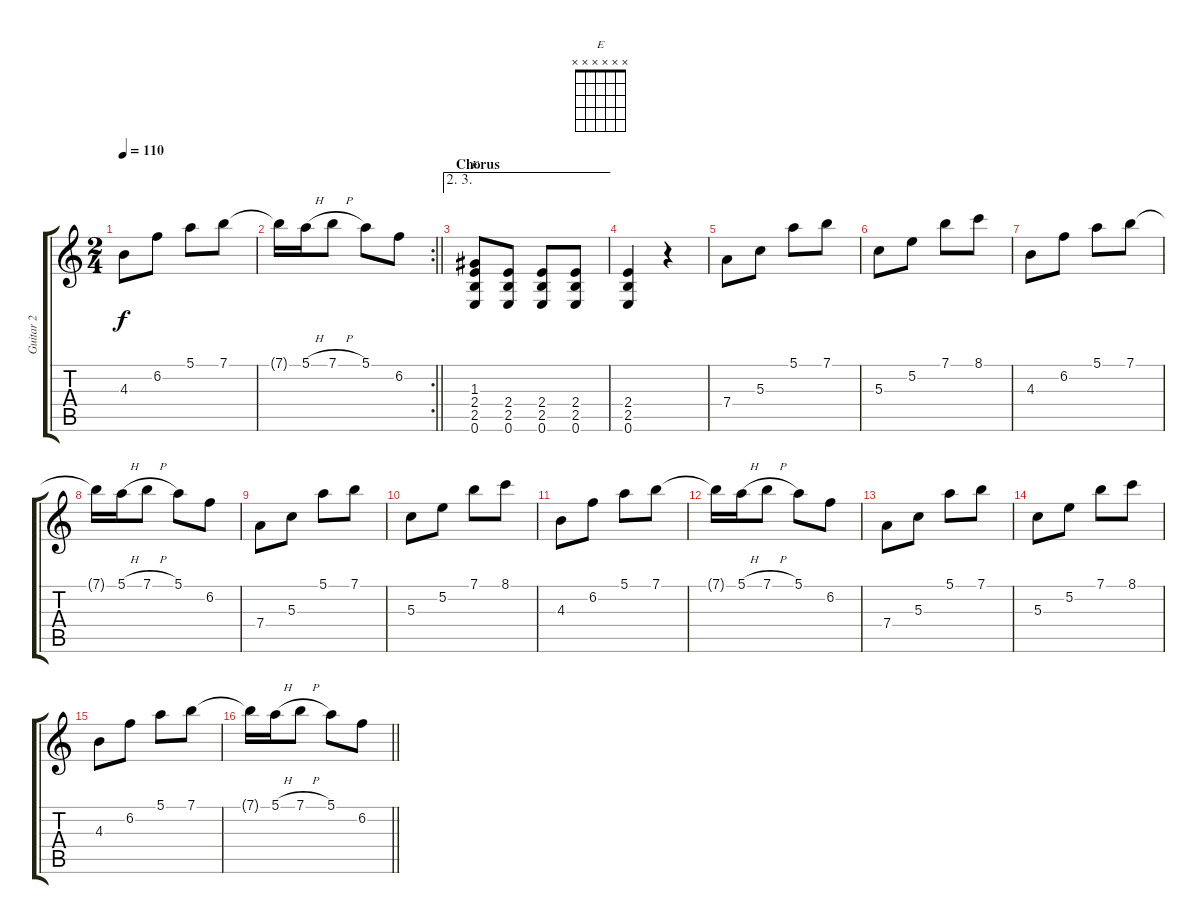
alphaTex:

\track ("Guitar 2" "Guitar 2") {instrument acousticguitarnylon}
\staff {score tabs}
\tuning (E4 B3 G3 D3 A2 E2) {hide}
\chord ("E" x x x x x x)
\ts (2 4)
\tempo 110
\clef g2
\ks aminor
4.3.8{dy f} 6.2.8 5.1.8 7.1.8 |
\rc 2
\barLineRight lightlight
7.1{t}.16 5.1{h}.16 7.1{h}.8 5.1.8 6.2.8 |
\ae (2 3)
\section ("" "Chorus")
(1.3 2.4 2.5 0.6).8{ch "E"} (2.4 2.5 0.6).8 (2.4 2.5 0.6).8 (2.4 2.5 0.6).8 |
(2.4 2.5 0.6).4 r.4 |
7.4.8 5.3.8 5.1.8 7.1.8 |
5.3.8 5.2.8 7.1.8 8.1.8 |
4.3.8 6.2.8 5.1.8 7.1.8 |
7.1{t}.16 5.1{h}.16 7.1{h}.8 5.1.8 6.2.8 |
7.4.8 5.3.8 5.1.8 7.1.8 |
5.3.8 5.2.8 7.1.8 8.1.8 |
4.3.8 6.2.8 5.1.8 7.1.8 |
7.1{t}.16 5.1{h}.16 7.1{h}.8 5.1.8 6.2.8 |
7.4.8 5.3.8 5.1.8 7.1.8 |
5.3.8 5.2.8 7.1.8 8.1.8 |
4.3.8 6.2.8 5.1.8 7.1.8 |
\barLineRight lightlight
7.1{t}.16 5.1{h}.16 7.1{h}.8 5.1.8 6.2.8
